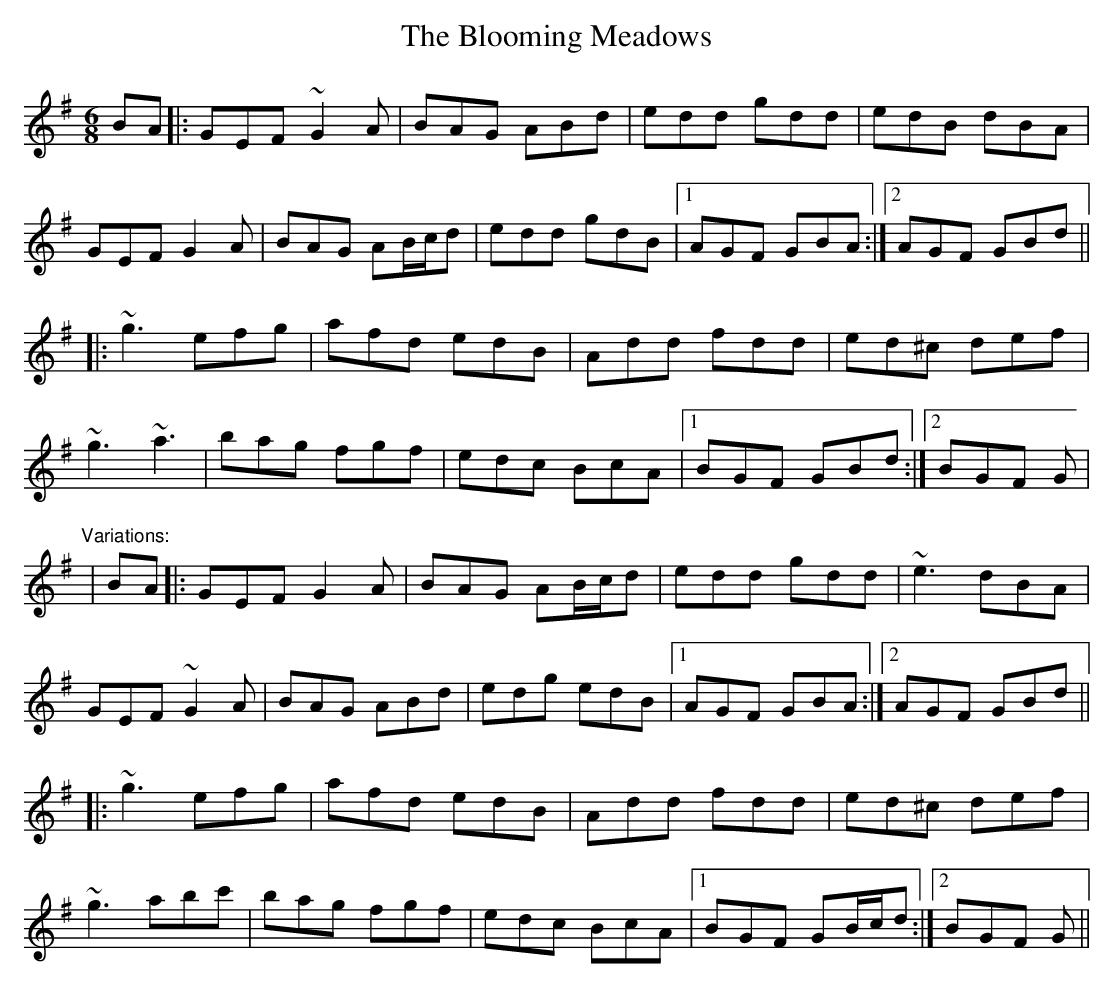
X:1
T:Blooming Meadows, The
M:6/8
L:1/8
K:G
BA|:GEF ~G2A|BAG ABd|edd gdd|edB dBA|!
GEF G2A|BAG AB/c/d|edd gdB|1 AGF GBA:|2 AGF GBd||!
|:~g3 efg|afd edB|Add fdd|ed^c def|!
~g3 ~a3|bag fgf|edc BcA|1 BGF GBd:|2 BGF G|!
"Variations:"
|BA|:GEF G2A|BAG AB/c/d|edd gdd|~e3 dBA|!
GEF ~G2A|BAG ABd|edg edB|1 AGF GBA:|2 AGF GBd||!
|:~g3 efg|afd edB|Add fdd|ed^c def|!
~g3 abc'|bag fgf|edc BcA|1 BGF GB/c/d:|2 BGF G||!
